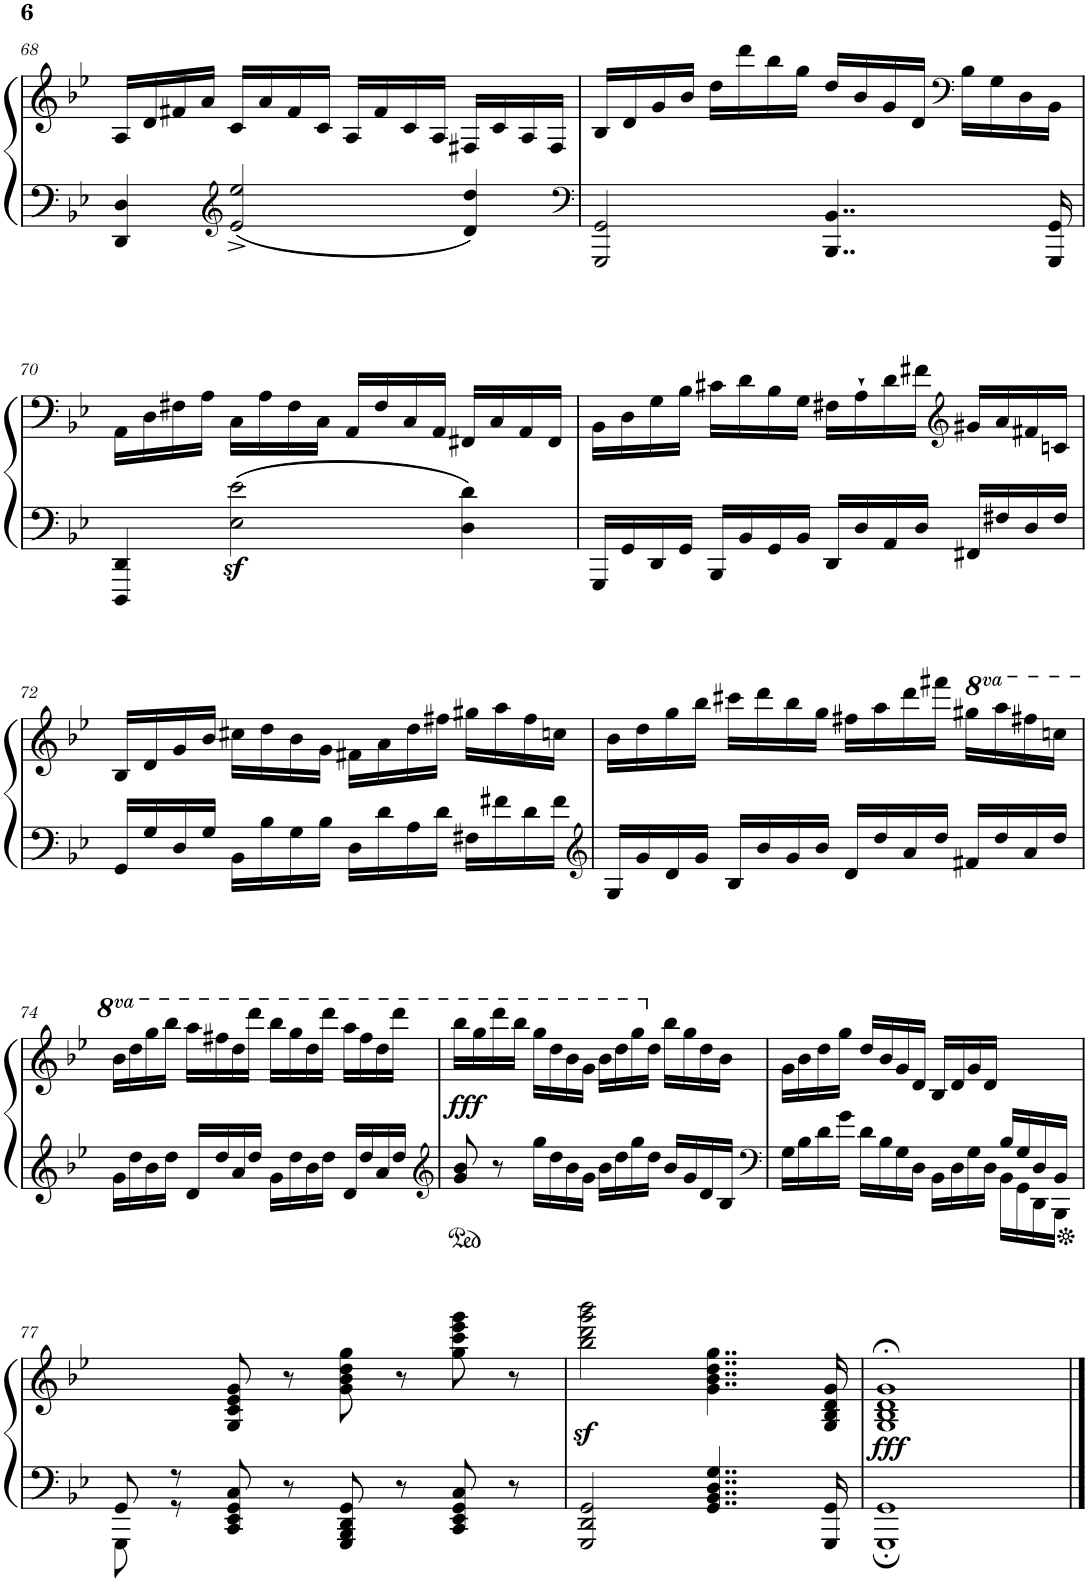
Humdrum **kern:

**kern	**kern	**dynam
*part1	*part1	*part1
*staff2	*staff1	*staff1/2
*I"Piano	*	*
*I'Pno	*	*
!!LO:PB:g=z
*clefF4	*clefG2	*
*k[b-e-]	*k[b-e-]	*
*M4/4	*M4/4	*
*met(c)	*met(c)	*
=68	=68	=68
4DD/ 4D/	16A/LL	.
.	16d/	.
.	16f#X/	.
.	16a/JJ	.
*clefG2	*	*
2e-/^ 2ee-/^	16c/LL	.
.	16a/	.
.	16f#/	.
.	16c/JJ	.
.	16A/LL	.
.	16f#/	.
.	16c/	.
.	16A/JJ	.
4d/ 4dd/	16F#X/LL	.
.	16c/	.
.	16A/	.
.	16F#/JJ	.
=69	=69	=69
*clefF4	*	*
2GGG/ 2GG/	16B-/LL	.
.	16d/	.
.	16g/	.
.	16b-/JJ	.
.	16dd\LL	.
.	16ddd\	.
.	16bb-\	.
.	16gg\JJ	.
4..BBB-/ 4..BB-/	16dd/LL	.
.	16b-/	.
.	16g/	.
.	16d/JJ	.
*	*clefF4	*
.	16B-\LL	.
.	16G\	.
.	16D\	.
16GGG/ 16GG/	16BB-\JJ	.
!!LO:LB:g=z
=70	=70	=70
4DDD/ 4DD/	16AA\LL	.
.	16D\	.
.	16F#X\	.
.	16A\JJ	.
2E-\z< 2e-\z<	16C\LL	.
.	16A\	.
.	16F#\	.
.	16C\JJ	.
.	16AA/LL	.
.	16F#/	.
.	16C/	.
.	16AA/JJ	.
4D\ 4d\	16FF#X/LL	.
.	16C/	.
.	16AA/	.
.	16FF#/JJ	.
=71	=71	=71
16GGG/LL	16BB-\LL	.
16GG/	16D\	.
16DD/	16G\	.
16GG/JJ	16B-\JJ	.
16BBB-/LL	16c#X\LL	.
16BB-/	16d\	.
16GG/	16B-\	.
16BB-/JJ	16G\JJ	.
16DD/LL	16F#X\LL	.
16D/	16A`\	.
16AA/	16d\	.
16D/JJ	16f#X\JJ	.
*	*clefG2	*
16FF#X/LL	16g#X/LL	.
16F#X/	16a/	.
16D/	16f#X/	.
16F#/JJ	16cn/JJ	.
!!LO:LB:g=z
=72	=72	=72
16GG/LL	16B-/LL	.
16G/	16d/	.
16D/	16g/	.
16G/JJ	16b-/JJ	.
16BB-\LL	16cc#X\LL	.
16B-\	16dd\	.
16G\	16b-\	.
16B-\JJ	16g\JJ	.
16D\LL	16f#X\LL	.
16d\	16a\	.
16A\	16dd\	.
16d\JJ	16ff#X\JJ	.
16F#X\LL	16gg#X\LL	.
16f#X\	16aa\	.
16d\	16ff#\	.
16f#\JJ	16ccn\JJ	.
=73	=73	=73
*clefG2	*	*
16G/LL	16b-\LL	.
16g/	16dd\	.
16d/	16gg\	.
16g/JJ	16bb-\JJ	.
16B-/LL	16ccc#X\LL	.
16b-/	16ddd\	.
16g/	16bb-\	.
16b-/JJ	16gg\JJ	.
16d/LL	16ff#X\LL	.
16dd/	16aa\	.
16a/	16ddd\	.
16dd/JJ	16fff#X\JJ	.
*	*8va	*
16f#X/LL	16ggg#X\LL	.
16dd/	16aaa\	.
16a/	16fff#X\	.
16dd/JJ	16cccn\JJ	.
!!LO:LB:g=z
=74	=74	=74
16g\LL	16bb-\LL	.
16dd\	16ddd\	.
16b-\	16ggg\	.
16dd\JJ	16bbb-\JJ	.
16d/LL	16aaa\LL	.
16dd/	16fff#X\	.
16a/	16ddd\	.
16dd/JJ	16dddd\JJ	.
16g\LL	16bbb-\LL	.
16dd\	16ggg\	.
16b-\	16ddd\	.
16dd\JJ	16dddd\JJ	.
16d/LL	16aaa\LL	.
16dd/	16fff#\	.
16a/	16ddd\	.
16dd/JJ	16dddd\JJ	.
=75	=75	=75
*clefG2	*	*
!	!	!LO:DY:b
8g/ 8b-/	16bbb-\LL	fff
.	16ggg\	.
8r	16dddd\	.
.	16bbb-\JJ	.
16gg\LL	16ggg\LL	.
16dd\	16ddd\	.
16b-\	16bb-\	.
16g\JJ	16gg\JJ	.
16b-\LL	16bb-\LL	.
16dd\	16ddd\	.
16gg\	16ggg\	.
*	*X8va	*
16dd\JJ	16dd\JJ	.
16b-/LL	16bb-\LL	.
16g/	16gg\	.
16d/	16dd\	.
16B-/JJ	16b-\JJ	.
=76	=76	=76
*clefF4	*	*
*^	*	*
2.ryy	16G\LL	16g\LL	.
.	16B-\	16b-\	.
.	16d\	16dd\	.
.	16g\JJ	16gg\JJ	.
.	16d\LL	16dd/LL	.
.	16B-\	16b-/	.
.	16G\	16g/	.
.	16D\JJ	16d/JJ	.
.	16BB-\LL	16B-/LL	.
.	16D\	16d/	.
.	16G\	16g/	.
.	16D\JJ	16d/JJ	.
16B-/LL	16BB-\LL	4ryy	.
16G/	16GG\	.	.
16D/	16DD\	.	.
16BB-/JJ	16BBB-\JJ	.	.
!!LO:LB:g=z
=77	=77	=77	=77
8GG/	8GGG^`\	4ryy	.
8r	8r	.	.
8CC/ 8EE-/ 8GG/ 8C/	2.ryy	8G/ 8c/ 8e-/ 8g/	.
8r	.	8r	.
8GGG/ 8BBB-/ 8DD/ 8GG/	.	8g\ 8b-\ 8dd\ 8gg\	.
8r	.	8r	.
8CC/ 8EE-/ 8GG/ 8C/	.	8gg\ 8ccc\ 8eee-\ 8ggg\	.
8r	.	8r	.
*v	*v	*	*
=78	=78	=78
2GGG/ 2DD/ 2GG/	2bb-\z< 2ddd\z< 2ggg\z< 2bbb-\z<	.
4..GG/ 4..BB-/ 4..D/ 4..G/	4..g\ 4..b-\ 4..dd\ 4..gg\	.
16GGG/ 16GG/	16G/ 16B-/ 16d/ 16g/	.
=79	=79	=79
!	!	!LO:DY:b
1GGG;^ 1GG;^	1G;<^ 1B-;<^ 1d;<^ 1g;<^	fff
==	==	==
*-	*-	*-
